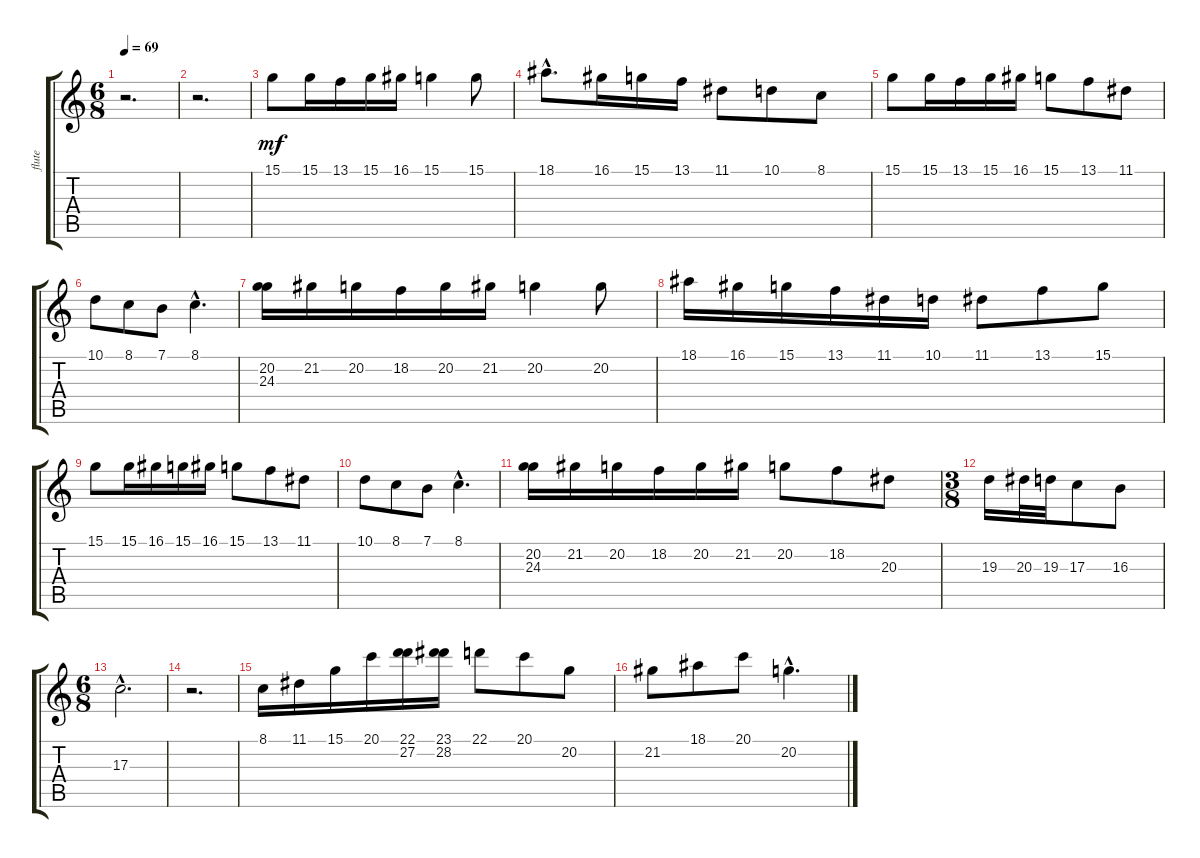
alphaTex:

\track ("flute" "flute") {instrument oboe}
\staff {score tabs}
\tuning (E4 B3 G3 D3 A2 E2) {hide}
\ts (6 8)
\tempo 69
\clef g2
\ks c
r.2{d dy mf} |
r.2{d} |
15.1.8 15.1.16 13.1.16 15.1.16 16.1.16 15.1.4 15.1.8 |
18.1{hac}.8{d} 16.1.16 15.1.16 13.1.16 11.1.8 10.1.8 8.1.8 |
15.1.8 15.1.16 13.1.16 15.1.16 16.1.16 15.1.8 13.1.8 11.1.8 |
10.1.8 8.1.8 7.1.8 8.1{hac}.4{d} |
(20.2 24.3).16 21.2.16 20.2.16 18.2.16 20.2.16 21.2.16 20.2.4 20.2.8 |
18.1.16 16.1.16 15.1.16 13.1.16 11.1.16 10.1.16 11.1.8 13.1.8 15.1.8 |
15.1.8 15.1.16 16.1.16 15.1.16 16.1.16 15.1.8 13.1.8 11.1.8 |
10.1.8 8.1.8 7.1.8 8.1{hac}.4{d} |
(20.2 24.3).16 21.2.16 20.2.16 18.2.16 20.2.16 21.2.16 20.2.8 18.2.8 20.3.8 |
\ts (3 8)
19.3.16 20.3.32 19.3.32 17.3.8 16.3.8 |
\ts (6 8)
17.3{hac}.2{d} |
r.2{d} |
8.1.16 11.1.16 15.1.16 20.1.16 (22.1 27.2).16 (23.1 28.2).16 22.1.8 20.1.8 20.2.8 |
21.2.8 18.1.8 20.1.8 20.2{hac}.4{d}
